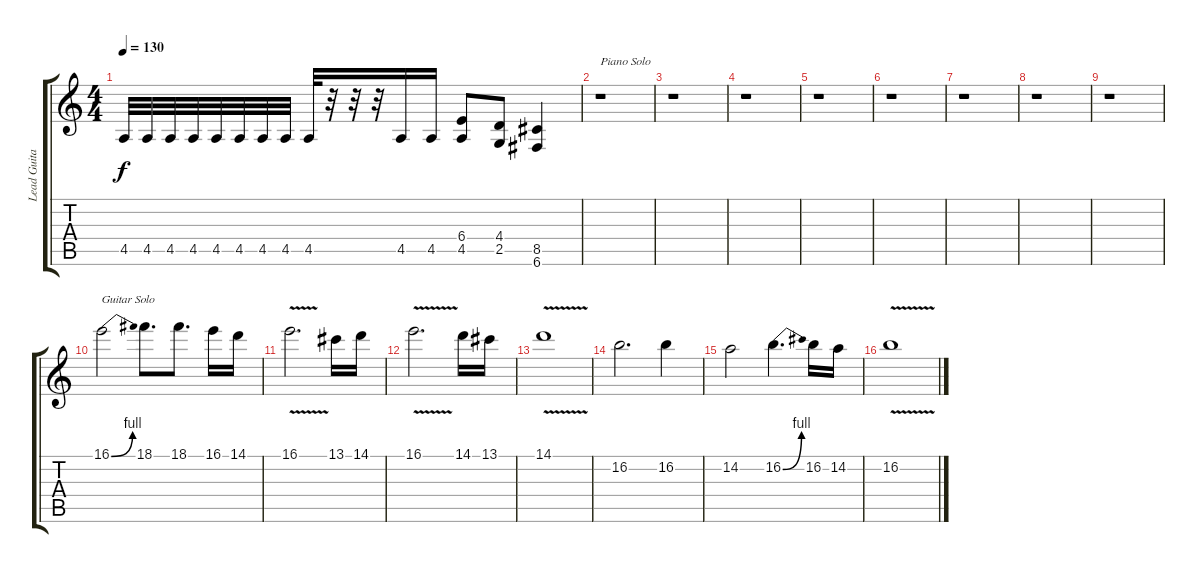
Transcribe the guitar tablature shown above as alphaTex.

\track ("Lead Guitar" "Lead Guita") {instrument distortionguitar}
\staff {score tabs}
\tuning (C4 G3 Eb3 Bb2 F2 C2) {hide}
\ts (4 4)
\tempo 130
\clef g2
\ks c
4.5.32{dy f} 4.5.32 4.5.32 4.5.32 4.5.32 4.5.32 4.5.32 4.5.32 4.5.32 r.32 r.32 r.32 4.5.16 4.5.16 (6.4 4.5).8 (4.4 2.5).8 (8.5 6.6).4 |
r.1{txt "Piano Solo"} |
r.1 |
r.1 |
r.1 |
r.1 |
r.1 |
r.1 |
r.1 |
16.1{be (bend 0 0 60 4)}.2{txt "Guitar Solo"} 18.1.8{d} 18.1.8{d} 16.1.16 14.1.16 |
16.1{v}.2{d} 13.1.16 14.1.16 |
16.1{v}.2{d} 14.1.16 13.1.16 |
14.1{v}.1 |
16.2.2{d} 16.2.4 |
14.2.2 16.2{be (bend 0 0 60 4)}.4{d} 16.2.16 14.2.16 |
16.2{v}.1
